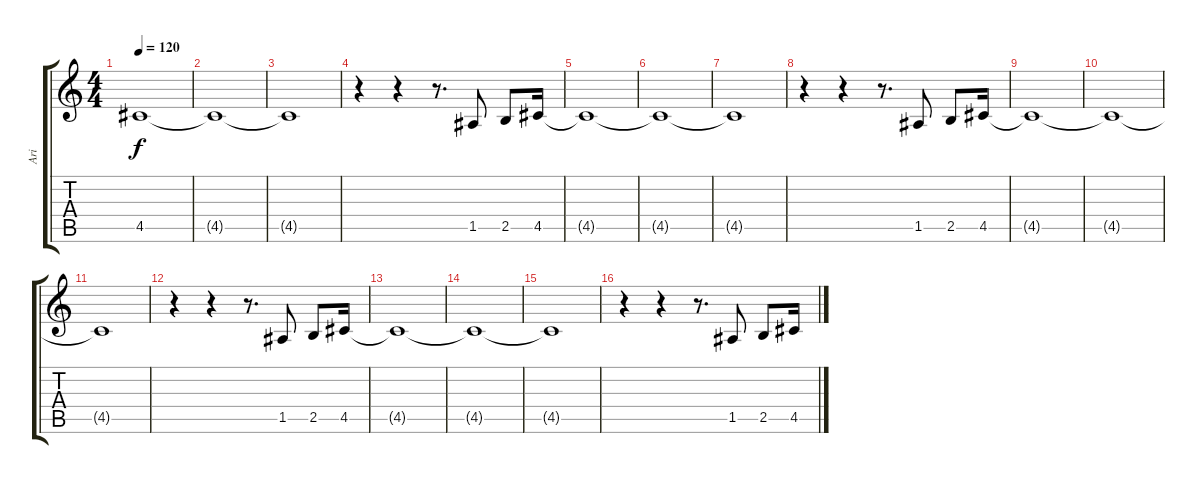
\track ("Ari" "Ari") {instrument electricbassfinger}
\staff {score tabs}
\tuning (E4 B3 G3 D3 A2 E2) {hide}
\ts (4 4)
\tempo 120
\clef g2
\ks c
4.5{t}.1{dy f} |
4.5{t}.1 |
4.5{t}.1 |
r.4 r.4 r.8{d} 1.5.8 2.5.8 4.5.16 |
4.5{t}.1 |
4.5{t}.1 |
4.5{t}.1 |
r.4 r.4 r.8{d} 1.5.8 2.5.8 4.5.16 |
4.5{t}.1 |
4.5{t}.1 |
4.5{t}.1 |
r.4 r.4 r.8{d} 1.5.8 2.5.8 4.5.16 |
4.5{t}.1 |
4.5{t}.1 |
4.5{t}.1 |
r.4 r.4 r.8{d} 1.5.8 2.5.8 4.5.16
